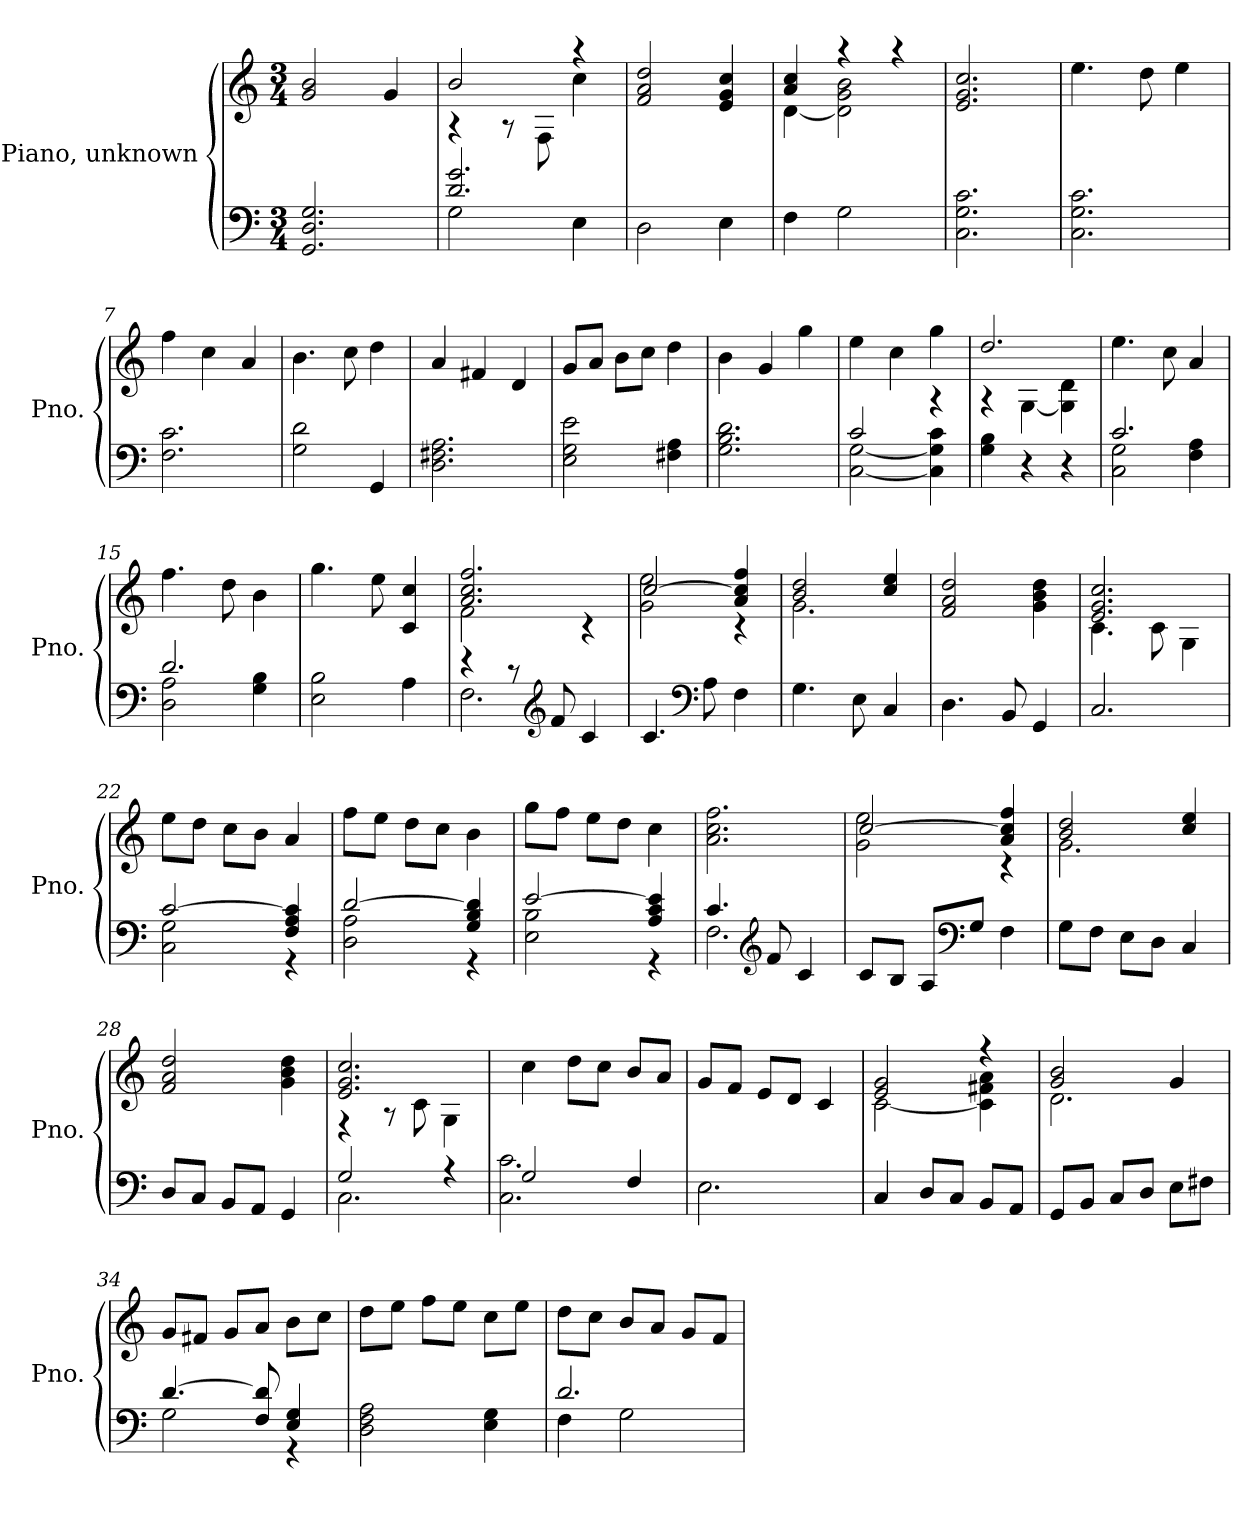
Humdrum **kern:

**kern	**kern
*part1	*part1
*staff2	*staff1
*I"Piano, unknown	*
*I'Pno.	*
*clefF4	*clefG2
*k[]	*k[]
*M3/4	*M3/4
*MM170	*MM170
=1	=1
2.GG/ 2.D/ 2.G/	2g/ 2b/
.	4g/
=2	=2
*^	*^
2.d/ 2.g/	2G\	2b/	4r
.	.	.	8r
.	.	.	8F\
.	4E\	4r	4cc\
*v	*v	*	*
*	*v	*v
=3	=3
2D\	2f/ 2a/ 2dd/
4E\	4e/ 4g/ 4cc/
=4	=4
*	*^
4F\	4a/ 4cc/	[4d\
2G\	4r	2d\] 2g\ 2b\
.	4r	.
*	*v	*v
=5	=5
2.C\ 2.G\ 2.c\	2.e/ 2.g/ 2.cc/
=6	=6
2.C\ 2.G\ 2.c\	4.ee\
.	8dd\
.	4ee\
=7	=7
2.F\ 2.c\	4ff\
.	4cc\
.	4a/
=8	=8
2G\ 2d\	4.b\
.	8cc\
4GG/	4dd\
=9	=9
2.D\ 2.F#X\ 2.A\	4a/
.	4f#X/
.	4d/
=10	=10
2E\ 2G\ 2e\	8g/L
.	8a/J
.	8b\L
.	8cc\J
4F#X\ 4A\	4dd\
!!LO:LB:g=z
=11	=11
2.G\ 2.B\ 2.d\	4b\
.	4g/
.	4gg\
=12	=12
*^	*
2c/	[2C\ [2G\	4ee\
.	.	4cc\
4r	4C\] 4G\] 4c\	4gg\
*v	*v	*
=13	=13
*	*^
4G\ 4B\	2.dd/	4r
4r	.	[4G\
4r	.	4G\] 4d\
*	*v	*v
=14	=14
*^	*
2.c/	2C\ 2G\	4.ee\
.	.	8cc\
.	4F\ 4A\	4a/
=15	=15	=15
2.d/	2D\ 2A\	4.ff\
.	.	8dd\
.	4G\ 4B\	4b\
*v	*v	*
=16	=16
2E\ 2B\	4.gg\
.	8ee\
4A\	4c/ 4cc/
=17	=17
*^	*^
4r	2.F\	2.a/ 2.cc/ 2.ff/	2f\
8r	.	.	.
*clefG2	*	*	*
8f/	.	.	.
4c/	.	.	4r
*v	*v	*	*
=18	=18	=18
4.c/	[2cc/	2g\ 2ee\
*clefF4	*	*
8A\	.	.
4F\	4a/ 4cc/] 4ff/	4r
=19	=19	=19
4.G\	2b/ 2dd/	2.g\
8E\	.	.
4C/	4cc/ 4ee/	.
*	*v	*v
!!LO:LB:g=z
=20	=20
4.D\	2f/ 2a/ 2dd/
8BB/	.
4GG/	4g\ 4b\ 4dd\
=21	=21
*	*^
2.C/	2.e/ 2.g/ 2.cc/	4.c\
.	.	8c\
.	.	4G\
*	*v	*v
=22	=22
*^	*
[2c/	2C\ 2G\	8ee\L
.	.	8dd\J
.	.	8cc\L
.	.	8b\J
4F/ 4A/ 4c/]	4r	4a/
=23	=23	=23
[2d/	2D\ 2A\	8ff\L
.	.	8ee\J
.	.	8dd\L
.	.	8cc\J
4G/ 4B/ 4d/]	4r	4b\
=24	=24	=24
[2e/	2E\ 2B\	8gg\L
.	.	8ff\J
.	.	8ee\L
.	.	8dd\J
4A/ 4c/ 4e/]	4r	4cc\
=25	=25	=25
4.c/	2.F\	2.a\ 2.cc\ 2.ff\
*clefG2	*	*
8f/	.	.
4c/	.	.
*v	*v	*
=26	=26
*	*^
8c/L	[2cc/	2g\ 2ee\
8B/J	.	.
8A/L	.	.
*clefF4	*	*
8G/J	.	.
4F\	4a/ 4cc/] 4ff/	4r
!!LO:LB:g=z	!!
=27	=27	=27
8G\L	2b/ 2dd/	2.g\
8F\J	.	.
8E\L	.	.
8D\J	.	.
4C/	4cc/ 4ee/	.
*	*v	*v
=28	=28
8D/L	2f/ 2a/ 2dd/
8C/J	.
8BB/L	.
8AA/J	.
4GG/	4g\ 4b\ 4dd\
=29	=29
*^	*^
2G/	2.C\	2.e/ 2.g/ 2.cc/	4r
.	.	.	8r
.	.	.	8c\
4r	.	.	4G\
*	*	*v	*v
=30	=30	=30
2G/	2.C\ 2.c\	4cc\
.	.	8dd\L
.	.	8cc\J
4F/	.	8b/L
.	.	8a/J
*v	*v	*
=31	=31
2.E\	8g/L
.	8f/J
.	8e/L
.	8d/J
.	4c/
=32	=32
*	*^
4C/	2e/ 2g/	[2c\
8D/L	.	.
8C/J	.	.
8BB/L	4r	4c\] 4f#X\ 4a\
8AA/J	.	.
=33	=33	=33
8GG/L	2g/ 2b/	2.d\
8BB/J	.	.
8C/L	.	.
8D/J	.	.
8E\L	4g/	.
8F#X\J	.	.
*	*v	*v
!!LO:LB:g=z
=34	=34
*^	*
[4.d/	2G\	8g/L
.	.	8f#X/J
.	.	8g/L
8F/ 8d/]	.	8a/J
4E/ 4G/	4r	8b\L
.	.	8cc\J
*v	*v	*
=35	=35
2D\ 2F\ 2A\	8dd\L
.	8ee\J
.	8ff\L
.	8ee\J
4E\ 4G\	8cc\L
.	8ee\J
=36	=36
*^	*
2.d/	4F\	8dd\L
.	.	8cc\J
.	2G\	8b/L
.	.	8a/J
.	.	8g/L
.	.	8f/J
*v	*v	*
=	=
*-	*-
